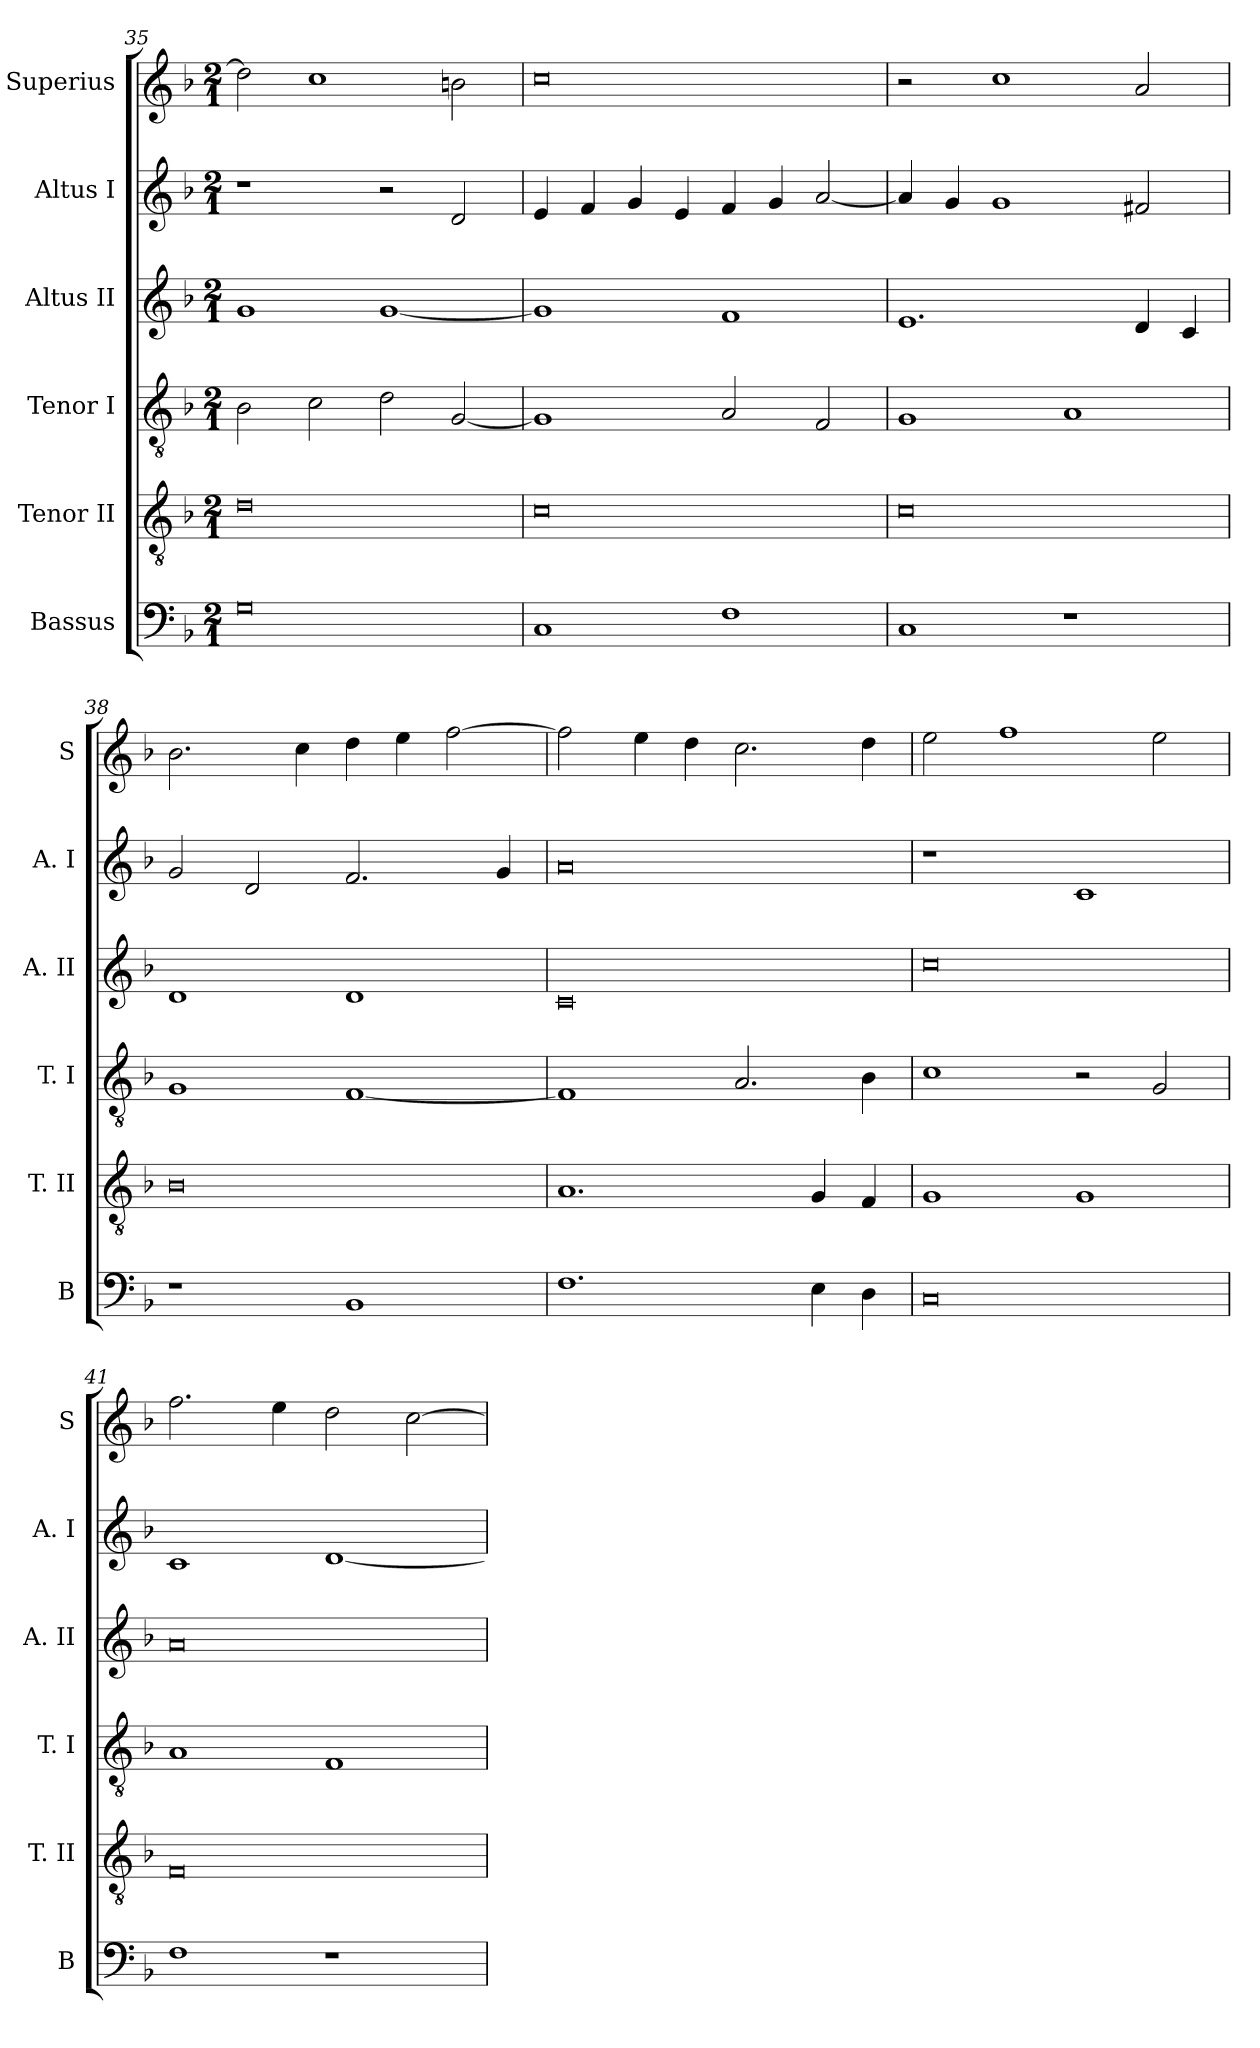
**kern	**kern	**kern	**kern	**kern	**kern
*part6	*part5	*part4	*part3	*part2	*part1
*staff6	*staff5	*staff4	*staff3	*staff2	*staff1
*I"Bassus	*I"Tenor II	*I"Tenor I	*I"Altus II	*I"Altus I	*I"Superius
*I'B	*I'T. II	*I'T. I	*I'A. II	*I'A. I	*I'S
*clefF4	*clefGv2	*clefGv2	*clefG2	*clefG2	*clefG2
*k[b-]	*k[b-]	*k[b-]	*k[b-]	*k[b-]	*k[b-]
*F:	*F:	*F:	*F:	*F:	*F:
*M2/1	*M2/1	*M2/1	*M2/1	*M2/1	*M2/1
=35	=35	=35	=35	=35	=35
0G	0d	2B-	1g	1r	2dd]
.	.	2c	.	.	1cc
.	.	2d	[1g	2r	.
.	.	[2G	.	2d	2bn
=36	=36	=36	=36	=36	=36
1C	0c	1G]	1g]	4e	0cc
.	.	.	.	4f	.
.	.	.	.	4g	.
.	.	.	.	4e	.
1F	.	2A	1f	4f	.
.	.	.	.	4g	.
.	.	2F	.	[2a	.
=37	=37	=37	=37	=37	=37
1C	0c	1G	1.e	4a]	2r
.	.	.	.	4g	.
.	.	.	.	1g	1cc
1r	.	1A	.	.	.
.	.	.	4d	2f#X	2a
.	.	.	4c	.	.
=38	=38	=38	=38	=38	=38
1r	0B-	1G	1d	2g	2.b-
.	.	.	.	2d	.
.	.	.	.	.	4cc
1BB-	.	[1F	1d	2.f	4dd
.	.	.	.	.	4ee
.	.	.	.	.	[2ff
.	.	.	.	4g	.
=39	=39	=39	=39	=39	=39
1.F	1.A	1F]	0c	0a	2ff]
.	.	.	.	.	4ee
.	.	.	.	.	4dd
.	.	2.A	.	.	2.cc
4E	4G	.	.	.	.
4D	4F	4B-	.	.	4dd
=40	=40	=40	=40	=40	=40
0C	1G	1c	0cc	1r	2ee
.	.	.	.	.	1ff
.	1G	2r	.	1c	.
.	.	2G	.	.	2ee
=41	=41	=41	=41	=41	=41
1F	0F	1A	0a	1c	2.ff
.	.	.	.	.	4ee
1r	.	1F	.	[1d	2dd
.	.	.	.	.	[2cc
=	=	=	=	=	=
*-	*-	*-	*-	*-	*-
